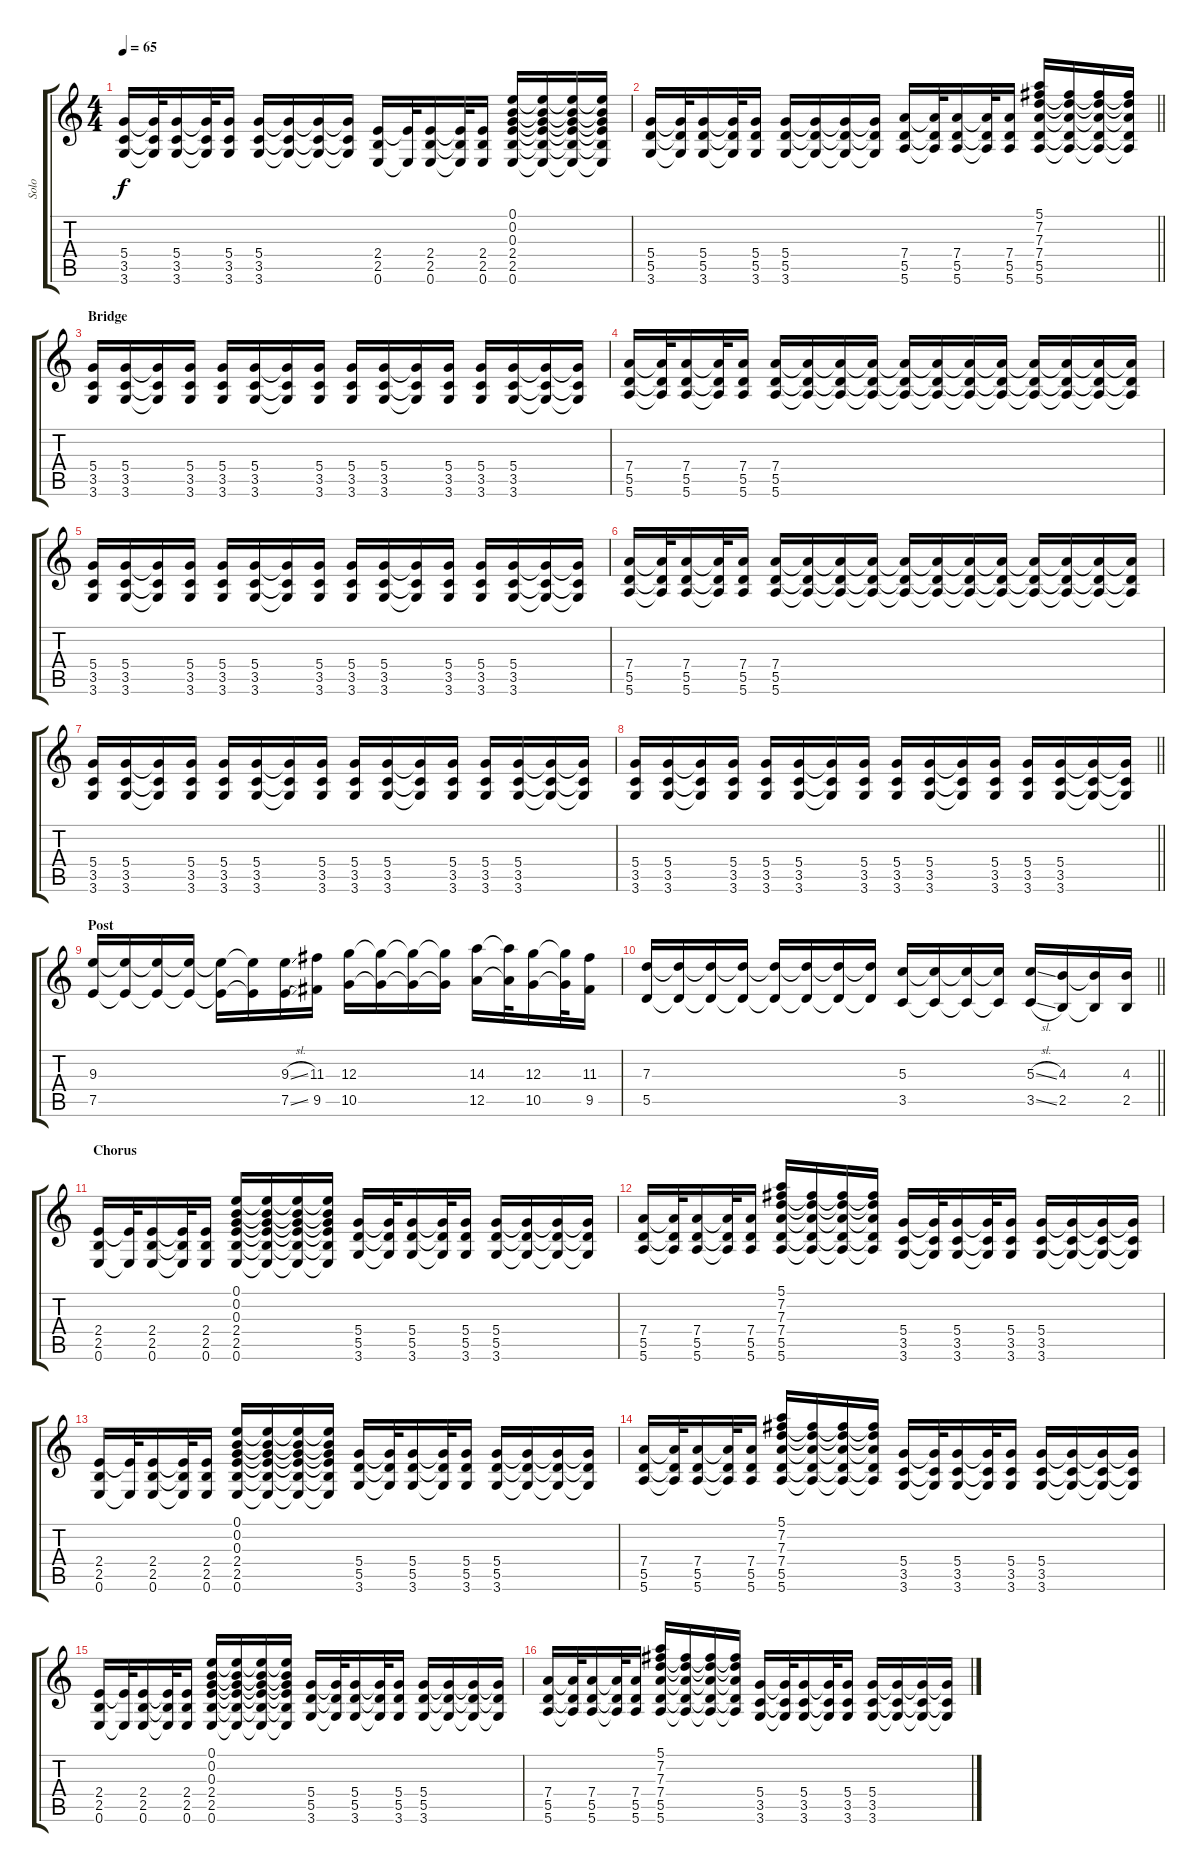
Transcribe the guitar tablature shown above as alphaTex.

\track ("Solo" "Solo") {instrument overdrivenguitar}
\staff {score tabs}
\tuning (E4 B3 G3 D3 A2 E2) {hide}
\ts (4 4)
\tempo 65
\clef g2
\ks c
(5.4 3.5 3.6).16{dy f} (5.4{t} 3.5{t} 3.6{t}).32 (5.4 3.5 3.6).16 (5.4{t} 3.5{t} 3.6{t}).32 (5.4 3.5 3.6).16 (5.4 3.5 3.6).16 (5.4{t} 3.5{t} 3.6{t}).16 (5.4{t} 3.5{t} 3.6{t}).16 (5.4{t} 3.5{t} 3.6{t}).16 (2.4 2.5 0.6).16 (2.4{t} 0.6{t}).32 (2.4 2.5 0.6).16 (2.4{t} 2.5{t} 0.6{t}).32 (2.4 2.5 0.6).16 (0.1 0.2 0.3 2.4 2.5 0.6).16 (0.1{t} 0.2{t} 0.3{t} 2.4{t} 2.5{t} 0.6{t}).16 (0.1{t} 0.2{t} 0.3{t} 2.4{t} 2.5{t} 0.6{t}).16 (0.1{t} 0.2{t} 0.3{t} 2.4{t} 2.5{t} 0.6{t}).16 |
\barLineRight lightlight
(5.4 5.5 3.6).16 (5.4{t} 5.5{t} 3.6{t}).32 (5.4 5.5 3.6).16 (5.4{t} 5.5{t} 3.6{t}).32 (5.4 5.5 3.6).16 (5.4 5.5 3.6).16 (5.4{t} 5.5{t} 3.6{t}).16 (5.4{t} 5.5{t} 3.6{t}).16 (5.4{t} 5.5{t} 3.6{t}).16 (7.4 5.5 5.6).16 (7.4{t} 5.5{t} 5.6{t}).32 (7.4 5.5 5.6).16 (7.4{t} 5.5{t} 5.6{t}).32 (7.4 5.5 5.6).16 (5.1 7.2 7.3 7.4 5.5 5.6).16 (7.2{t} 7.3{t} 7.4{t} 5.5{t} 5.6{t}).16 (7.2{t} 7.3{t} 7.4{t} 5.5{t} 5.6{t}).16 (7.2{t} 7.3{t} 7.4{t} 5.5{t} 5.6{t}).16 |
\section ("" "Bridge")
(5.4 3.5 3.6).16 (5.4 3.5 3.6).16 (5.4{t} 3.5{t} 3.6{t}).16 (5.4 3.5 3.6).16 (5.4 3.5 3.6).16 (5.4 3.5 3.6).16 (5.4{t} 3.5{t} 3.6{t}).16 (5.4 3.5 3.6).16 (5.4 3.5 3.6).16 (5.4 3.5 3.6).16 (5.4{t} 3.5{t} 3.6{t}).16 (5.4 3.5 3.6).16 (5.4 3.5 3.6).16 (5.4 3.5 3.6).16 (5.4{t} 3.5{t} 3.6{t}).16 (5.4{t} 3.5{t} 3.6{t}).16 |
(7.4 5.5 5.6).16 (7.4{t} 5.5{t} 5.6{t}).32 (7.4 5.5 5.6).16 (7.4{t} 5.5{t} 5.6{t}).32 (7.4 5.5 5.6).16 (7.4 5.5 5.6).16 (7.4{t} 5.5{t} 5.6{t}).16 (7.4{t} 5.5{t} 5.6{t}).16 (7.4{t} 5.5{t} 5.6{t}).16 (7.4{t} 5.5{t} 5.6{t}).16 (7.4{t} 5.5{t} 5.6{t}).16 (7.4{t} 5.5{t} 5.6{t}).16 (7.4{t} 5.5{t} 5.6{t}).16 (7.4{t} 5.5{t} 5.6{t}).16 (7.4{t} 5.5{t} 5.6{t}).16 (7.4{t} 5.5{t} 5.6{t}).16 (7.4{t} 5.5{t} 5.6{t}).16 |
(5.4 3.5 3.6).16 (5.4 3.5 3.6).16 (5.4{t} 3.5{t} 3.6{t}).16 (5.4 3.5 3.6).16 (5.4 3.5 3.6).16 (5.4 3.5 3.6).16 (5.4{t} 3.5{t} 3.6{t}).16 (5.4 3.5 3.6).16 (5.4 3.5 3.6).16 (5.4 3.5 3.6).16 (5.4{t} 3.5{t} 3.6{t}).16 (5.4 3.5 3.6).16 (5.4 3.5 3.6).16 (5.4 3.5 3.6).16 (5.4{t} 3.5{t} 3.6{t}).16 (5.4{t} 3.5{t} 3.6{t}).16 |
(7.4 5.5 5.6).16 (7.4{t} 5.5{t} 5.6{t}).32 (7.4 5.5 5.6).16 (7.4{t} 5.5{t} 5.6{t}).32 (7.4 5.5 5.6).16 (7.4 5.5 5.6).16 (7.4{t} 5.5{t} 5.6{t}).16 (7.4{t} 5.5{t} 5.6{t}).16 (7.4{t} 5.5{t} 5.6{t}).16 (7.4{t} 5.5{t} 5.6{t}).16 (7.4{t} 5.5{t} 5.6{t}).16 (7.4{t} 5.5{t} 5.6{t}).16 (7.4{t} 5.5{t} 5.6{t}).16 (7.4{t} 5.5{t} 5.6{t}).16 (7.4{t} 5.5{t} 5.6{t}).16 (7.4{t} 5.5{t} 5.6{t}).16 (7.4{t} 5.5{t} 5.6{t}).16 |
(5.4 3.5 3.6).16 (5.4 3.5 3.6).16 (5.4{t} 3.5{t} 3.6{t}).16 (5.4 3.5 3.6).16 (5.4 3.5 3.6).16 (5.4 3.5 3.6).16 (5.4{t} 3.5{t} 3.6{t}).16 (5.4 3.5 3.6).16 (5.4 3.5 3.6).16 (5.4 3.5 3.6).16 (5.4{t} 3.5{t} 3.6{t}).16 (5.4 3.5 3.6).16 (5.4 3.5 3.6).16 (5.4 3.5 3.6).16 (5.4{t} 3.5{t} 3.6{t}).16 (5.4{t} 3.5{t} 3.6{t}).16 |
\barLineRight lightlight
(5.4 3.5 3.6).16 (5.4 3.5 3.6).16 (5.4{t} 3.5{t} 3.6{t}).16 (5.4 3.5 3.6).16 (5.4 3.5 3.6).16 (5.4 3.5 3.6).16 (5.4{t} 3.5{t} 3.6{t}).16 (5.4 3.5 3.6).16 (5.4 3.5 3.6).16 (5.4 3.5 3.6).16 (5.4{t} 3.5{t} 3.6{t}).16 (5.4 3.5 3.6).16 (5.4 3.5 3.6).16 (5.4 3.5 3.6).16 (5.4{t} 3.5{t} 3.6{t}).16 (5.4{t} 3.5{t} 3.6{t}).16 |
\section ("" "Post")
(9.3 7.5).16 (9.3{t} 7.5{t}).16 (9.3{t} 7.5{t}).16 (9.3{t} 7.5{t}).16 (9.3{t} 7.5{t}).16 (9.3{t} 7.5{t}).16 (9.3{sl} 7.5{sl}).16 (11.3 9.5).16 (12.3 10.5).16 (12.3{t} 10.5{t}).16 (12.3{t} 10.5{t}).16 (12.3{t} 10.5{t}).16 (14.3 12.5).16 (14.3{t} 12.5{t}).32 (12.3 10.5).16 (12.3{t} 10.5{t}).32 (11.3 9.5).16 |
\barLineRight lightlight
(7.3 5.5).16 (7.3{t} 5.5{t}).16 (7.3{t} 5.5{t}).16 (7.3{t} 5.5{t}).16 (7.3{t} 5.5{t}).16 (7.3{t} 5.5{t}).16 (7.3{t} 5.5{t}).16 (7.3{t} 5.5{t}).16 (5.3 3.5).16 (5.3{t} 3.5{t}).16 (5.3{t} 3.5{t}).16 (5.3{t} 3.5{t}).16 (5.3{sl} 3.5{sl}).16 (4.3 2.5).16 (4.3{t} 2.5{t}).16 (4.3 2.5).16 |
\section ("" "Chorus")
(2.4 2.5 0.6).16 (2.4{t} 0.6{t}).32 (2.4 2.5 0.6).16 (2.4{t} 2.5{t} 0.6{t}).32 (2.4 2.5 0.6).16 (0.1 0.2 0.3 2.4 2.5 0.6).16 (0.1{t} 0.2{t} 0.3{t} 2.4{t} 2.5{t} 0.6{t}).16 (0.1{t} 0.2{t} 0.3{t} 2.4{t} 2.5{t} 0.6{t}).16 (0.1{t} 0.2{t} 0.3{t} 2.4{t} 2.5{t} 0.6{t}).16 (5.4 5.5 3.6).16 (5.4{t} 5.5{t} 3.6{t}).32 (5.4 5.5 3.6).16 (5.4{t} 5.5{t} 3.6{t}).32 (5.4 5.5 3.6).16 (5.4 5.5 3.6).16 (5.4{t} 5.5{t} 3.6{t}).16 (5.4{t} 5.5{t} 3.6{t}).16 (5.4{t} 5.5{t} 3.6{t}).16 |
(7.4 5.5 5.6).16 (7.4{t} 5.5{t} 5.6{t}).32 (7.4 5.5 5.6).16 (7.4{t} 5.5{t} 5.6{t}).32 (7.4 5.5 5.6).16 (5.1 7.2 7.3 7.4 5.5 5.6).16 (7.2{t} 7.3{t} 7.4{t} 5.5{t} 5.6{t}).16 (7.2{t} 7.3{t} 7.4{t} 5.5{t} 5.6{t}).16 (7.2{t} 7.3{t} 7.4{t} 5.5{t} 5.6{t}).16 (5.4 3.5 3.6).16 (5.4{t} 3.5{t} 3.6{t}).32 (5.4 3.5 3.6).16 (5.4{t} 3.5{t} 3.6{t}).32 (5.4 3.5 3.6).16 (5.4 3.5 3.6).16 (5.4{t} 3.5{t} 3.6{t}).16 (5.4{t} 3.5{t} 3.6{t}).16 (5.4{t} 3.5{t} 3.6{t}).16 |
(2.4 2.5 0.6).16 (2.4{t} 0.6{t}).32 (2.4 2.5 0.6).16 (2.4{t} 2.5{t} 0.6{t}).32 (2.4 2.5 0.6).16 (0.1 0.2 0.3 2.4 2.5 0.6).16 (0.1{t} 0.2{t} 0.3{t} 2.4{t} 2.5{t} 0.6{t}).16 (0.1{t} 0.2{t} 0.3{t} 2.4{t} 2.5{t} 0.6{t}).16 (0.1{t} 0.2{t} 0.3{t} 2.4{t} 2.5{t} 0.6{t}).16 (5.4 5.5 3.6).16 (5.4{t} 5.5{t} 3.6{t}).32 (5.4 5.5 3.6).16 (5.4{t} 5.5{t} 3.6{t}).32 (5.4 5.5 3.6).16 (5.4 5.5 3.6).16 (5.4{t} 5.5{t} 3.6{t}).16 (5.4{t} 5.5{t} 3.6{t}).16 (5.4{t} 5.5{t} 3.6{t}).16 |
(7.4 5.5 5.6).16 (7.4{t} 5.5{t} 5.6{t}).32 (7.4 5.5 5.6).16 (7.4{t} 5.5{t} 5.6{t}).32 (7.4 5.5 5.6).16 (5.1 7.2 7.3 7.4 5.5 5.6).16 (7.2{t} 7.3{t} 7.4{t} 5.5{t} 5.6{t}).16 (7.2{t} 7.3{t} 7.4{t} 5.5{t} 5.6{t}).16 (7.2{t} 7.3{t} 7.4{t} 5.5{t} 5.6{t}).16 (5.4 3.5 3.6).16 (5.4{t} 3.5{t} 3.6{t}).32 (5.4 3.5 3.6).16 (5.4{t} 3.5{t} 3.6{t}).32 (5.4 3.5 3.6).16 (5.4 3.5 3.6).16 (5.4{t} 3.5{t} 3.6{t}).16 (5.4{t} 3.5{t} 3.6{t}).16 (5.4{t} 3.5{t} 3.6{t}).16 |
(2.4 2.5 0.6).16 (2.4{t} 0.6{t}).32 (2.4 2.5 0.6).16 (2.4{t} 2.5{t} 0.6{t}).32 (2.4 2.5 0.6).16 (0.1 0.2 0.3 2.4 2.5 0.6).16 (0.1{t} 0.2{t} 0.3{t} 2.4{t} 2.5{t} 0.6{t}).16 (0.1{t} 0.2{t} 0.3{t} 2.4{t} 2.5{t} 0.6{t}).16 (0.1{t} 0.2{t} 0.3{t} 2.4{t} 2.5{t} 0.6{t}).16 (5.4 5.5 3.6).16 (5.4{t} 5.5{t} 3.6{t}).32 (5.4 5.5 3.6).16 (5.4{t} 5.5{t} 3.6{t}).32 (5.4 5.5 3.6).16 (5.4 5.5 3.6).16 (5.4{t} 5.5{t} 3.6{t}).16 (5.4{t} 5.5{t} 3.6{t}).16 (5.4{t} 5.5{t} 3.6{t}).16 |
(7.4 5.5 5.6).16 (7.4{t} 5.5{t} 5.6{t}).32 (7.4 5.5 5.6).16 (7.4{t} 5.5{t} 5.6{t}).32 (7.4 5.5 5.6).16 (5.1 7.2 7.3 7.4 5.5 5.6).16 (7.2{t} 7.3{t} 7.4{t} 5.5{t} 5.6{t}).16 (7.2{t} 7.3{t} 7.4{t} 5.5{t} 5.6{t}).16 (7.2{t} 7.3{t} 7.4{t} 5.5{t} 5.6{t}).16 (5.4 3.5 3.6).16 (5.4{t} 3.5{t} 3.6{t}).32 (5.4 3.5 3.6).16 (5.4{t} 3.5{t} 3.6{t}).32 (5.4 3.5 3.6).16 (5.4 3.5 3.6).16 (5.4{t} 3.5{t} 3.6{t}).16 (5.4{t} 3.5{t} 3.6{t}).16 (5.4{t} 3.5{t} 3.6{t}).16
